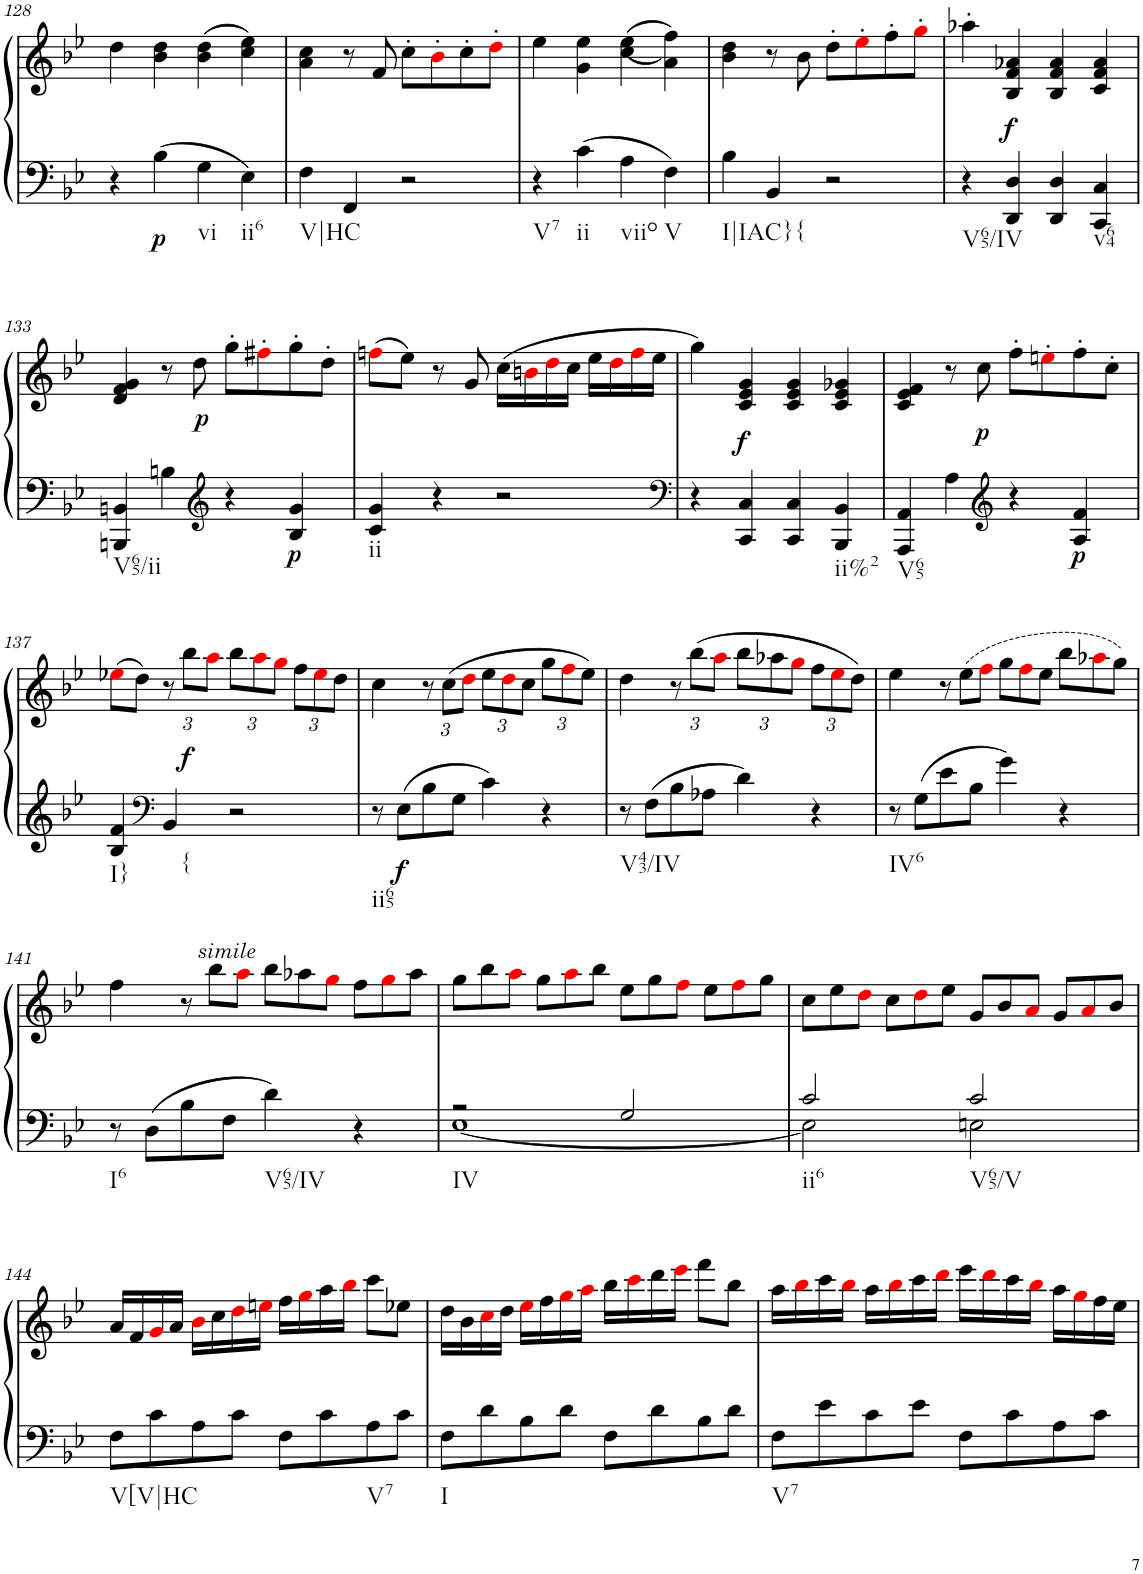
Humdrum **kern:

**kern	**kern	**dynam
*part1	*part1	*part1
*staff2	*staff1	*staff1/2
*I"Piano, Piano right	*	*
*I'Pno.	*	*
!!LO:PB:g=z
*clefF4	*clefG2	*
*k[b-e-]	*k[b-e-]	*
*M2/2	*M2/2	*
*met(c|)	*met(c|)	*
=128	=128	=128
4r	4dd\	.
!	!	!LO:DY:b=2
4B-\	4b-\ 4dd\	p
!LO:TX:b:t=vi	!	!
4G\	(4b-\ 4dd\	.
!LO:TX:b:t=ii6	!	!
4E-\	4cc\ 4ee-\)	.
=129	=129	=129
!LO:TX:b:t=V|HC	!	!
4F\	4a\ 4cc\	.
4FF/	8r	.
.	8f/	.
2r	8cc'\L	.
.	8b-'i\	.
.	8cc'\	.
.	8dd'i\J	.
=130	=130	=130
!LO:TX:b:t=V7	!	!
4r	4ee-\	.
!LO:TX:b:t=ii	!	!
4c\	4g\ 4ee-\	.
!LO:TX:b:t=viio	!	!
4A\	(<(4cc\ 4ee-\	.
!LO:TX:b:t=V	!	!
4F\	4a\ 4ff\))	.
=131	=131	=131
!LO:TX:b:t=I|IAC}	!	!
4B-\	4b-\ 4dd\	.
!LO:TX:b:t={	!	!
4BB-/	8r	.
.	8b-\	.
2r	8dd'\L	.
.	8ee-'i\	.
.	8ff'\	.
.	8gg'i\J	.
=132	=132	=132
!LO:TX:b:t=V65/IV	!	!
4r	4aa-X'\	.
!	!	!LO:DY:b
4DD/ 4D/	4B-/ 4f/ 4a-X/	f
4DD/ 4D/	4B-/ 4f/ 4a-/	.
!LO:TX:b:t=v64	!	!
4CC/ 4C/	4c/ 4f/ 4a-/	.
!!LO:LB:g=z
=133	=133	=133
!LO:TX:b:t=V65/ii	!	!
4BBBn/ 4BBn/	4d/ 4f/ 4g/	.
4Bn\	8r	.
!	!	!LO:DY:b
.	8dd\	p
*clefG2	*	*
4r	8gg'\L	.
.	8ff#X'i\	.
!	!	!LO:DY:b=2
4B/ 4g/	8gg'\	p
.	8dd'\J	.
=134	=134	=134
!LO:TX:b:t=ii	!	!
4c/ 4g/	(8ffni\L	.
.	8ee-\J)	.
4r	8r	.
.	8g/	.
2r	(16cc\LL	.
.	16bni\	.
.	16ddi\	.
.	16cc\JJ	.
.	16ee-\LL	.
.	16ddi\	.
.	16ffi\	.
.	16ee-\JJ	.
=135	=135	=135
*clefF4	*	*
4r	4gg\)	.
!	!	!LO:DY:b
4CC/ 4C/	4c/ 4e-/ 4g/	f
4CC/ 4C/	4c/ 4e-/ 4g/	.
!LO:TX:b:t=ii%2	!	!
4BBB-/ 4BB-/	4c/ 4e-/ 4g-X/	.
=136	=136	=136
!LO:TX:b:t=V65	!	!
4AAA/ 4AA/	4c/ 4e-/ 4f/	.
4A\	8r	.
!	!	!LO:DY:b
.	8cc\	p
*clefG2	*	*
4r	8ff'\L	.
.	8een'i\	.
!	!	!LO:DY:b=2
4A/ 4f/	8ff'\	p
.	8cc'\J	.
!!LO:LB:g=z
=137	=137	=137
!LO:TX:b:t=I}	!	!
4B-/ 4f/	(8ee-Xi\L	.
.	8dd\J)	.
*clefF4	*	*
*	*Xbrackettup	*
!LO:TX:b:t={	!	!
4BB-/	12r	.
!	!	!LO:DY:b
.	12bb-\L	f
.	12aai\J	.
2r	12bb-\L	.
.	12aai\	.
.	12ggi\J	.
.	12ff\L	.
.	12ee-i\	.
.	12dd\J	.
=138	=138	=138
!LO:TX:b:t=ii65	!	!
8r	4cc\	.
!	!	!LO:DY:b=2
8E-\L	.	f
8B-\	12r	.
.	(12cc\L	.
8G\J	.	.
.	12ddi\J	.
4c\	12ee-\L	.
.	12ddi\	.
.	12cc\J	.
4r	12gg\L	.
.	12ffi\	.
.	12ee-\J)	.
=139	=139	=139
!LO:TX:b:t=V43/IV	!	!
8r	4dd\	.
8F\L	.	.
8B-\	12r	.
.	(12bb-\L	.
8A-X\J	.	.
.	12aai\J	.
4d\	12bb-\L	.
.	12aa-X\	.
.	12ggi\J	.
4r	12ff\L	.
.	12ee-i\	.
.	12dd\J)	.
=140	=140	=140
!LO:TX:b:t=IV6	!	!
8r	4ee-\	.
8G\L	.	.
*	*Xtuplet	*
8e-\	12r	.
.	(12ee-\L	.
8B-\J	.	.
.	12ffi\J	.
4g\	12gg\L	.
.	12ffi\	.
.	12ee-\J	.
4r	12bb-\L	.
.	12aa-Xi\	.
.	12gg\J)	.
!!LO:LB:g=z
=141	=141	=141
!LO:TX:b:t=I6	!	!
8r	4ff\	.
8D\L	.	.
8B-\	12r	.
!	!LO:TX:a:i:t=simile	!
.	12bb-\L	.
8F\J	.	.
.	12aai\J	.
!LO:TX:b:t=V65/IV	!	!
4d\	12bb-\L	.
.	12aa-X\	.
.	12ggi\J	.
4r	12ff\L	.
.	12ggi\	.
.	12aa-\J	.
=142	=142	=142
*^	*	*
!LO:TX:b:t=IV	!	!	!
2r	[1E-	12gg\L	.
.	.	12bb-\	.
.	.	12aai\J	.
.	.	12gg\L	.
.	.	12aai\	.
.	.	12bb-\J	.
2G/	.	12ee-\L	.
.	.	12gg\	.
.	.	12ffi\J	.
.	.	12ee-\L	.
.	.	12ffi\	.
.	.	12gg\J	.
=143	=143	=143	=143
!LO:TX:b:t=ii6	!	!	!
2c/	2E-\]	12cc\L	.
.	.	12ee-\	.
.	.	12ddi\J	.
.	.	12cc\L	.
.	.	12ddi\	.
.	.	12ee-\J	.
!LO:TX:b:t=V65/V	!	!	!
2c/	2En\	12g/L	.
.	.	12b-/	.
.	.	12ai/J	.
.	.	12g/L	.
.	.	12ai/	.
.	.	12b-/J	.
*v	*v	*	*
!!LO:LB:g=z
=144	=144	=144
!LO:TX:b:t=V[V|HC	!	!
8F\L	16a/LL	.
.	16f/	.
8c\	16gi/	.
.	16a/JJ	.
8A\	16b-i\LL	.
.	16cc\	.
8c\J	16ddi\	.
.	16eeni\JJ	.
8F\L	16ff\LL	.
.	16ggi\	.
8c\	16aa\	.
.	16bb-i\JJ	.
!LO:TX:b:t=V7	!	!
8A\	8ccc\L	.
8c\J	8ee-X\J	.
=145	=145	=145
!LO:TX:b:t=I	!	!
8F\L	16dd\LL	.
.	16b-\	.
8d\	16cci\	.
.	16dd\JJ	.
8B-\	16ee-i\LL	.
.	16ff\	.
8d\J	16ggi\	.
.	16aai\JJ	.
8F\L	16bb-\LL	.
.	16ccci\	.
8d\	16ddd\	.
.	16eee-i\JJ	.
8B-\	8fff\L	.
8d\J	8bb-\J	.
=146	=146	=146
!LO:TX:b:t=V7	!	!
8F\L	16aa\LL	.
.	16bb-i\	.
8e-\	16ccc\	.
.	16bb-i\JJ	.
8c\	16aa\LL	.
.	16bb-i\	.
8e-\J	16ccc\	.
.	16dddi\JJ	.
8F\L	16eee-\LL	.
.	16dddi\	.
8c\	16ccc\	.
.	16bb-i\JJ	.
8A\	16aa\LL	.
.	16ggi\	.
8c\J	16ff\	.
.	16ee-\JJ	.
=	=	=
*-	*-	*-
